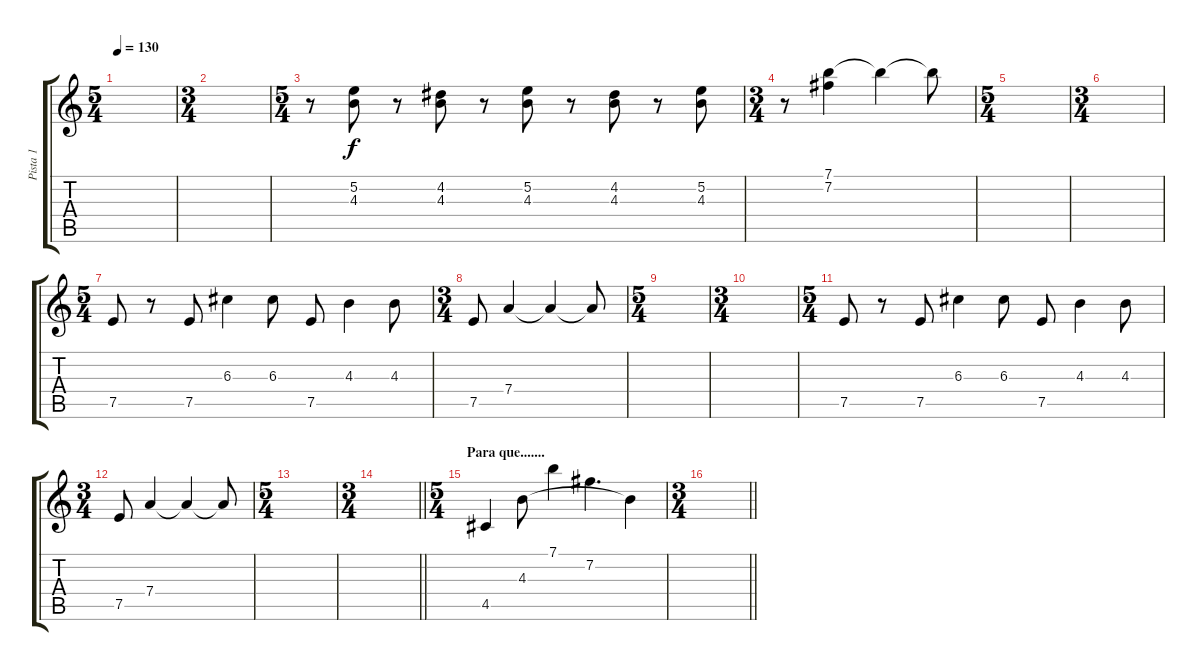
\track ("Pista 1" "Pista 1") {instrument electricguitarclean}
\staff {score tabs}
\tuning (E4 B3 G3 D3 A2 E2) {hide}
\ts (5 4)
\tempo 130
\clef g2
\ks c
|
\ts (3 4)
|
\ts (5 4)
r.8 (5.2 4.3).8 r.8 (4.2 4.3).8 r.8 (5.2 4.3).8 r.8 (4.2 4.3).8 r.8 (5.2 4.3).8 |
\ts (3 4)
r.8 (7.1 7.2).4 7.1{t}.4 7.1{t}.8 |
\ts (5 4)
|
\ts (3 4)
|
\ts (5 4)
7.5.8 r.8 7.5.8 6.3.4 6.3.8 7.5.8 4.3.4 4.3.8 |
\ts (3 4)
7.5.8 7.4.4 7.4{t}.4 7.4{t}.8 |
\ts (5 4)
|
\ts (3 4)
|
\ts (5 4)
7.5.8 r.8 7.5.8 6.3.4 6.3.8 7.5.8 4.3.4 4.3.8 |
\ts (3 4)
7.5.8 7.4.4 7.4{t}.4 7.4{t}.8 |
\ts (5 4)
|
\ts (3 4)
\barLineRight lightlight
|
\ts (5 4)
\section ("" "Para que.......")
4.5.4 4.3.8 7.1.4 7.2.4{d} 4.3{t}.4 |
\ts (3 4)
\barLineRight lightlight
